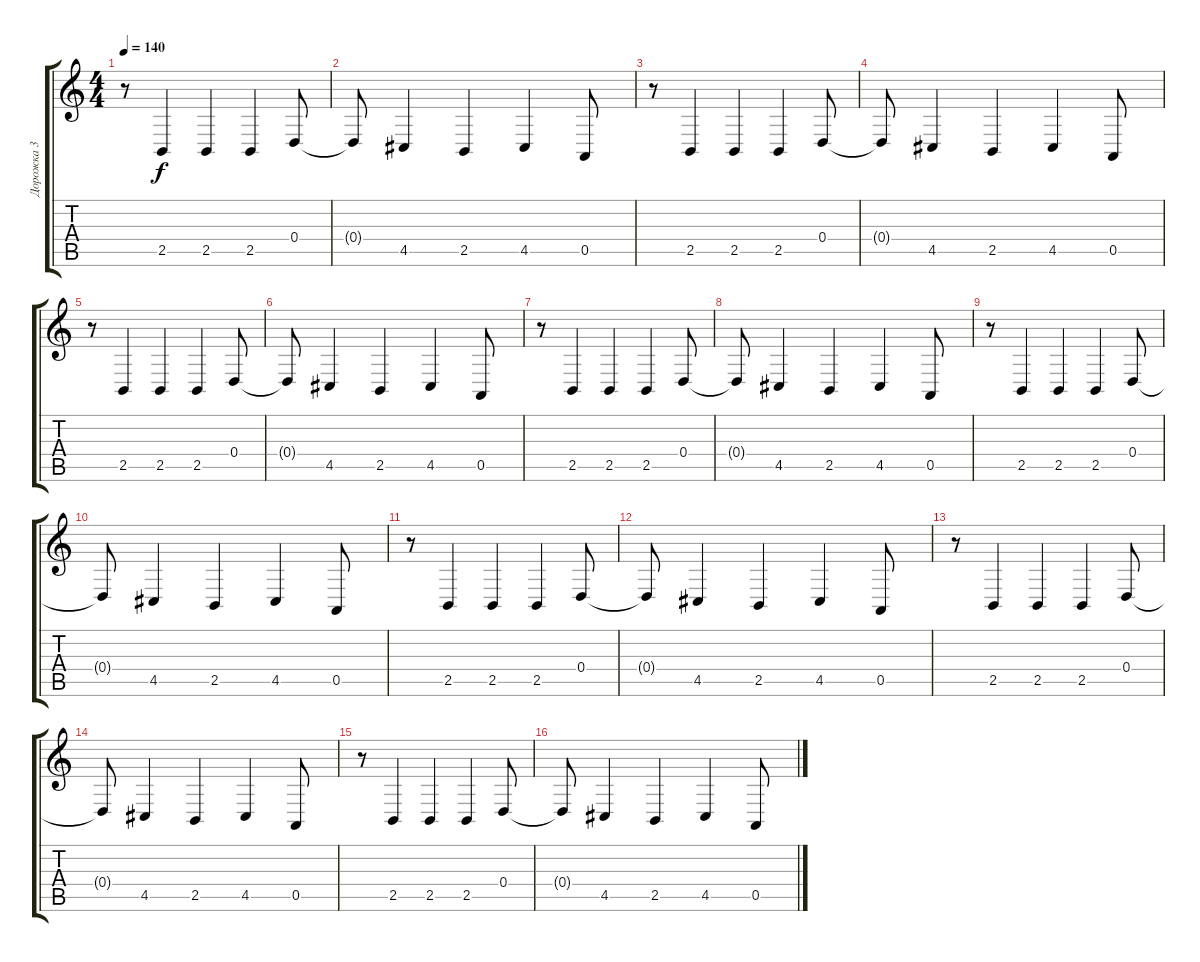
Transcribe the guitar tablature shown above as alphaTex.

\track ("Дорожка 3" "Дорожка 3") {instrument accordion}
\staff {score tabs}
\tuning (E4 B3 G3 D3 A2 E2) {hide}
\ts (4 4)
\tempo 140
\clef g2
\ks c
r.8{dy f} 2.5.4 2.5.4 2.5.4 0.4.8 |
0.4{t}.8 4.5.4 2.5.4 4.5.4 0.5.8 |
r.8 2.5.4 2.5.4 2.5.4 0.4.8 |
0.4{t}.8 4.5.4 2.5.4 4.5.4 0.5.8 |
r.8 2.5.4 2.5.4 2.5.4 0.4.8 |
0.4{t}.8 4.5.4 2.5.4 4.5.4 0.5.8 |
r.8 2.5.4 2.5.4 2.5.4 0.4.8 |
0.4{t}.8 4.5.4 2.5.4 4.5.4 0.5.8 |
r.8 2.5.4 2.5.4 2.5.4 0.4.8 |
0.4{t}.8 4.5.4 2.5.4 4.5.4 0.5.8 |
r.8 2.5.4 2.5.4 2.5.4 0.4.8 |
0.4{t}.8 4.5.4 2.5.4 4.5.4 0.5.8 |
r.8 2.5.4 2.5.4 2.5.4 0.4.8 |
0.4{t}.8 4.5.4 2.5.4 4.5.4 0.5.8 |
r.8 2.5.4 2.5.4 2.5.4 0.4.8 |
0.4{t}.8 4.5.4 2.5.4 4.5.4 0.5.8
